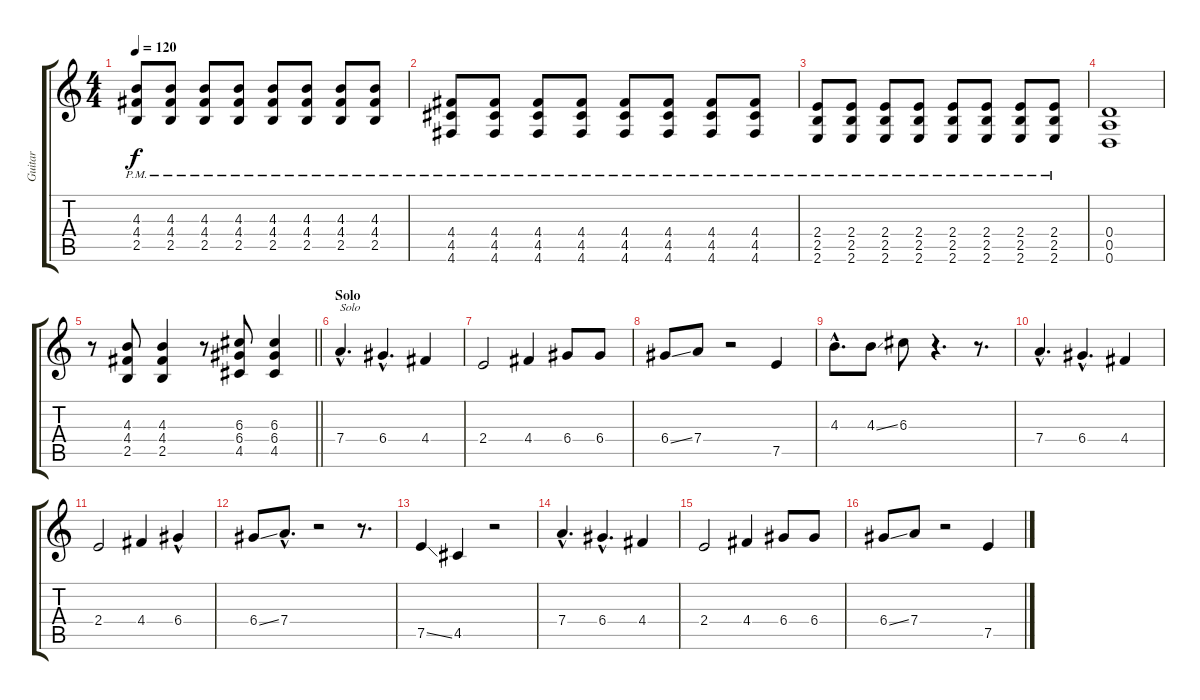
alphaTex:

\track ("Guitar " "Guitar ") {instrument distortionguitar}
\staff {score tabs}
\tuning (E4 B3 G3 D3 A2 D2) {hide}
\ts (4 4)
\tempo 120
\clef g2
\ks c
(4.3 4.4{pm} 2.5).8{dy f} (4.3 4.4{pm} 2.5).8 (4.3 4.4{pm} 2.5).8 (4.3 4.4{pm} 2.5).8 (4.3 4.4{pm} 2.5).8 (4.3 4.4{pm} 2.5).8 (4.3 4.4{pm} 2.5).8 (4.3 4.4{pm} 2.5).8 |
(4.4{pm} 4.5 4.6).8 (4.4{pm} 4.5 4.6).8 (4.4{pm} 4.5 4.6).8 (4.4{pm} 4.5 4.6).8 (4.4{pm} 4.5 4.6).8 (4.4{pm} 4.5 4.6).8 (4.4{pm} 4.5 4.6).8 (4.4{pm} 4.5 4.6).8 |
(2.4{pm} 2.5 2.6).8 (2.4{pm} 2.5 2.6).8 (2.4{pm} 2.5 2.6).8 (2.4{pm} 2.5 2.6).8 (2.4{pm} 2.5 2.6).8 (2.4{pm} 2.5 2.6).8 (2.4{pm} 2.5 2.6).8 (2.4{pm} 2.5 2.6).8 |
(0.4 0.5 0.6).1 |
\barLineRight lightlight
r.8 (4.3 4.4 2.5).8 (4.3 4.4 2.5).4 r.8 (6.3 6.4 4.5).8 (6.3 6.4 4.5).4 |
\section ("" "Solo")
7.4{hac}.4{d txt "Solo"} 6.4{hac}.4{d} 4.4.4 |
2.4.2 4.4.4 6.4.8 6.4.8 |
6.4{ss}.8 7.4.8 r.2 7.5.4 |
4.3{hac}.8{d} 4.3{ss}.8 6.3.8 r.4{d} r.8{d} |
7.4{hac}.4{d} 6.4{hac}.4{d} 4.4.4 |
2.4.2 4.4.4 6.4{hac}.4 |
6.4{ss}.8 7.4{hac}.8{d} r.2 r.8{d} |
7.5{ss}.4 4.5.4 r.2 |
7.4{hac}.4{d} 6.4{hac}.4{d} 4.4.4 |
2.4.2 4.4.4 6.4.8 6.4.8 |
6.4{ss}.8 7.4.8 r.2 7.5.4
